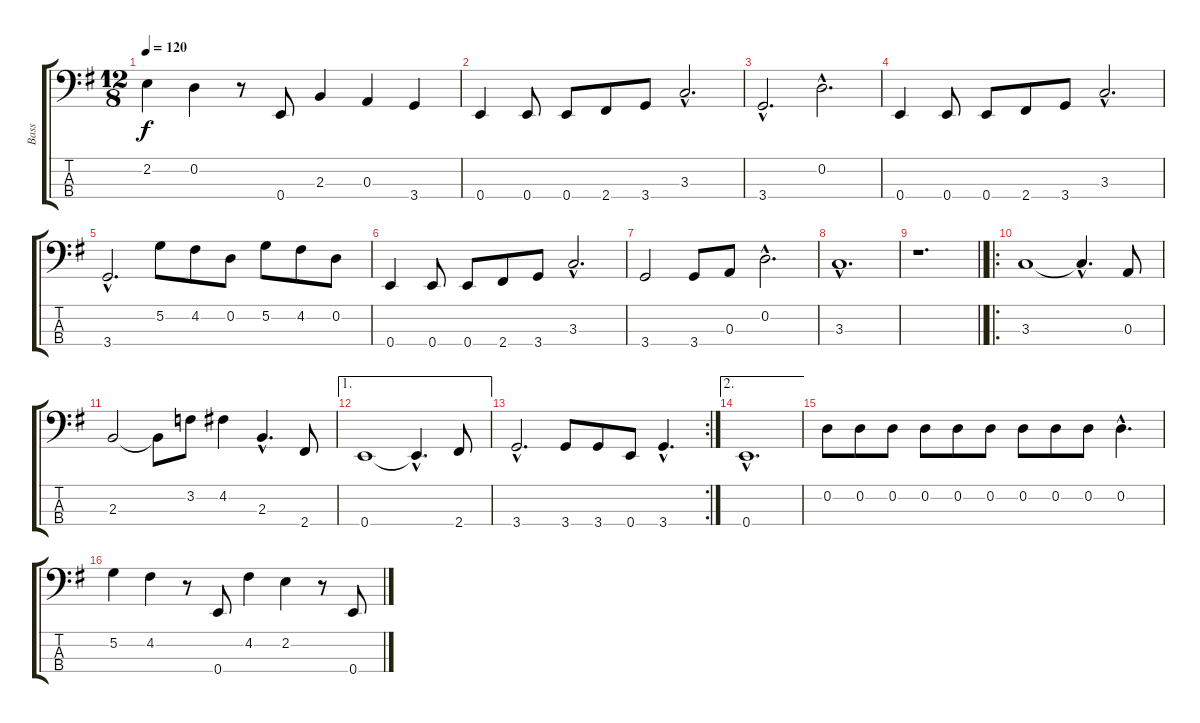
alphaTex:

\track ("Bass" "Bass") {instrument electricbassfinger}
\staff {score tabs}
\tuning (G2 D2 A1 E1) {hide}
\ts (12 8)
\tempo 120
\clef f4
\ks g
2.2.4{dy f} 0.2.4 r.8 0.4.8 2.3.4 0.3.4 3.4.4 |
0.4.4 0.4.8 0.4.8 2.4.8 3.4.8 3.3{hac}.2{d} |
3.4{hac}.2{d} 0.2{hac}.2{d} |
0.4.4 0.4.8 0.4.8 2.4.8 3.4.8 3.3{hac}.2{d} |
3.4{hac}.2{d} 5.2.8 4.2.8 0.2.8 5.2.8 4.2.8 0.2.8 |
0.4.4 0.4.8 0.4.8 2.4.8 3.4.8 3.3{hac}.2{d} |
3.4.2 3.4.8 0.3.8 0.2{hac}.2{d} |
3.3{hac}.1{d} |
\barLineRight lightlight
r.1{d} |
\ro
3.3.1 3.3{hac t}.4{d} 0.3.8 |
2.3.2 2.3{t}.8 3.2.8 4.2.4 2.3{hac}.4{d} 2.4.8 |
\ae 1
0.4.1 0.4{hac t}.4{d} 2.4.8 |
\rc 2
3.4{hac}.2{d} 3.4.8 3.4.8 0.4.8 3.4{hac}.4{d} |
\ae 2
0.4{hac}.1{d} |
0.2.8 0.2.8 0.2.8 0.2.8 0.2.8 0.2.8 0.2.8 0.2.8 0.2.8 0.2{hac}.4{d} |
5.2.4 4.2.4 r.8 0.4.8 4.2.4 2.2.4 r.8 0.4.8
